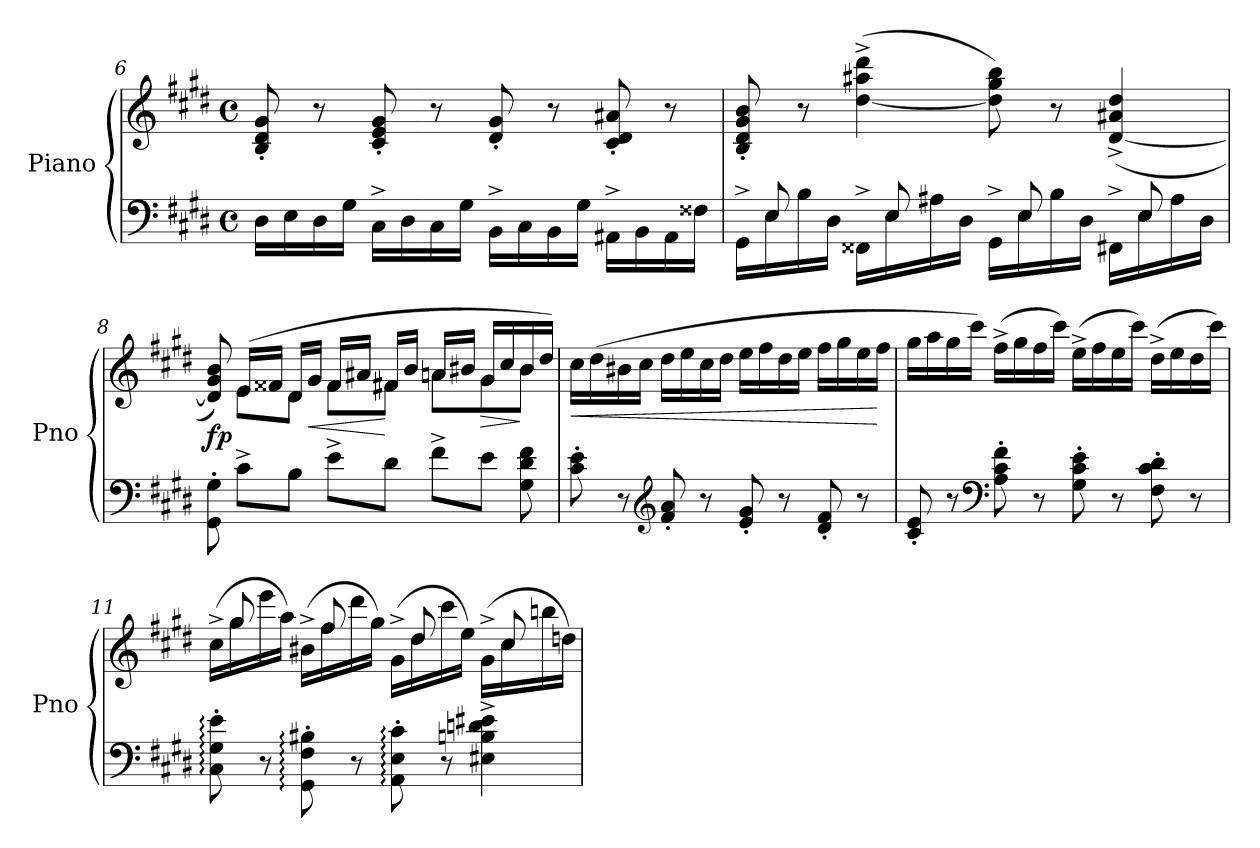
**kern	**kern	**dynam
*part1	*part1	*part1
*staff2	*staff1	*staff1/2
*I"Piano	*	*
*I'Pno	*	*
*clefF4	*clefG2	*
*k[f#c#g#d#]	*k[f#c#g#d#]	*
*E:	*E:	*
*M4/4	*M4/4	*
*met(c)	*met(c)	*
=6	=6	=6
16D#\LL	8B/' 8d#/' 8g#/'	.
16E\	.	.
16D#\	8r	.
16G#\JJ	.	.
16C#^\LL	8c#/' 8e/' 8g#/'	.
16D#\	.	.
16C#\	8r	.
16G#\JJ	.	.
16BB^\LL	8d#/' 8g#/'	.
16C#\	.	.
16BB\	8r	.
16G#\JJ	.	.
16AA#X^\LL	8c#/' 8d#/' 8a#X/'	.
16BB\	.	.
16AA#\	8r	.
16F##X\JJ	.	.
!!LO:LB:g=z
=7	=7	=7
*^	*	*
16GG#^\LL	16ryy	8B/' 8d#/' 8g#/' 8b/'	.
16E\	8E/	.	.
16B\	.	8r	.
16D#\JJ	8ryy	.	.
16FF##X^\LL	.	([4dd#\^ 4aa#X\^ 4ddd#\^	.
16E\	8E/	.	.
16A#X\	.	.	.
16D#\JJ	8ryy	.	.
16GG#^\LL	.	8dd#\] 8gg#\ 8bb\)	.
16E\	8E/	.	.
16B\	.	8r	.
16D#\JJ	8ryy	.	.
16FF#X^\LL	.	([4d#/^ 4a#X/^ 4dd#/^	.
16E\	8E/	.	.
16A#\	.	.	.
16D#\JJ	16ryy	.	.
=8	=8	=8	=8
*	*	*^	*
!	!	!	!	!LO:DY:b
*v	*v	*	*	*
8GG#\' 8G#\'	8d#/] 8g#/ 8b/)	8ryy	fp
8c#^\L	(16e/LL	8e\L	.
.	16f##X/JJ	.	.
8B\J	16d#/LL	8d#\J	.
!	!	!	!LO:HP:b
.	16g#/JJ	.	<
8e^\L	16f##/LL	8f##\L	.
.	16a#X/JJ	.	.
8d#\J	16f#/LL	8f#X\J	[
.	16b/JJ	.	.
8f#^\L	16a/LL	8an\L	.
.	16b#X/JJ	.	.
!	!	!	!LO:HP:b
8e\J	16g#/LL	8g#\	>
.	16cc#/	.	.
8G#\ 8d#\ 8f#\	16b#/	8b#\J	]
.	16dd#/JJ)	.	.
*	*v	*v	*
!!LO:LB:g=z
=9	=9	=9
!	!	!LO:HP:b
8c#\' 8e\'	16cc#\LL	<
.	(16dd#\	.
8r	16b#X\	.
.	16cc#\JJ	.
*clefG2	*	*
8f#/' 8a/'	16dd#\LL	.
.	16ee\	.
8r	16cc#\	.
.	16dd#\JJ	.
8e/' 8g#/'	16ee\LL	.
.	16ff#\	.
8r	16dd#\	.
.	16ee\JJ	.
8d#/' 8f#/'	16ff#\LL	.
.	16gg#\	.
8r	16ee\	.
.	16ff#\JJ	[
=10	=10	=10
8c#/' 8e/'	16gg#\LL	.
.	16aa\	.
8r	16gg#\	.
.	16ccc#\JJ)	.
*clefF4	*	*
8A\' 8c#\' 8f#\'	(16ff#^\LL	.
.	16gg#\	.
8r	16ff#\	.
.	16ccc#\JJ)	.
8G#\' 8c#\' 8e\'	(16ee^\LL	.
.	16ff#\	.
8r	16ee\	.
.	16ccc#\JJ)	.
8F#\' 8c#\' 8d#\'	(16dd#^\LL	.
.	16ee\	.
8r	16dd#\	.
.	16ccc#\JJ)	.
!!LO:PB:g=z
=11	=11	=11
*	*^	*
8C#\:' 8G#\:' 8e\:'	(16cc#^\LL	16ryy	.
.	16gg#\	8gg#/	.
8r	16eee\	.	.
.	16aa\JJ)	8ryy	.
8GG#\:' 8F#\:' 8B#X\:'	(16b#X^\LL	.	.
.	16ff#\	8ff#/	.
8r	16ddd#\	.	.
.	16gg#\JJ)	8ryy	.
8AA\:' 8E\:' 8c#\:'	(16g#^\LL	.	.
.	16dd#\	8dd#/	.
8r	16ccc#\	.	.
.	16ee\JJ)	8ryy	.
4E#X\^ 4Bn\^ 4dn\^ 4e#X\^	(16g#^\LL	.	.
.	16cc#\	8cc#/	.
.	16bbn\	.	.
.	16ddn\JJ)	16ryy	.
*	*v	*v	*
=	=	=
*-	*-	*-
